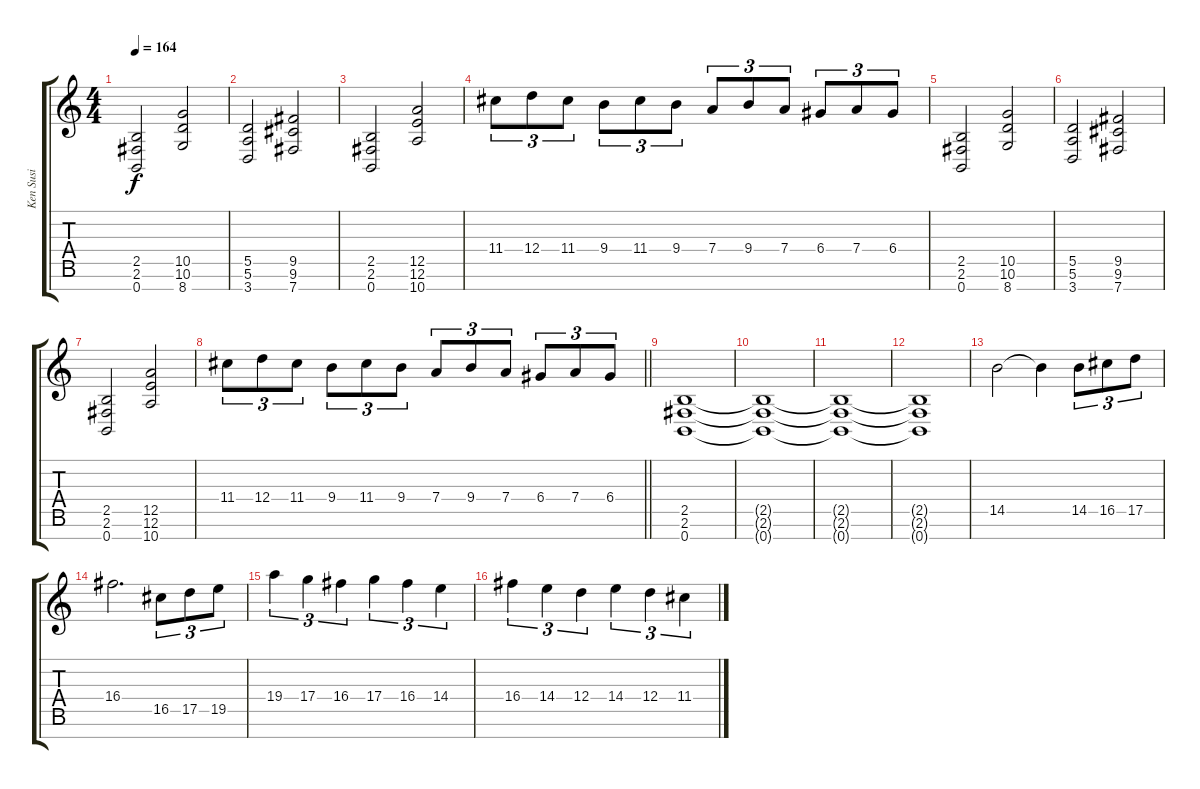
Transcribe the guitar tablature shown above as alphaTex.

\track ("Ken Susi" "Ken Susi") {instrument overdrivenguitar}
\staff {score tabs}
\tuning (E4 B3 G3 D3 A2 E2 B1) {hide}
\ts (4 4)
\tempo 164
\clef g2
\ks c
(2.5 2.6 0.7).2{dy f} (10.5 10.6 8.7).2 |
(5.5 5.6 3.7).2 (9.5 9.6 7.7).2 |
(2.5 2.6 0.7).2 (12.5 12.6 10.7).2 |
11.4.8{tu (3 2)} 12.4.8{tu (3 2)} 11.4.8{tu (3 2)} 9.4.8{tu (3 2)} 11.4.8{tu (3 2)} 9.4.8{tu (3 2)} 7.4.8{tu (3 2)} 9.4.8{tu (3 2)} 7.4.8{tu (3 2)} 6.4.8{tu (3 2)} 7.4.8{tu (3 2)} 6.4.8{tu (3 2)} |
(2.5 2.6 0.7).2 (10.5 10.6 8.7).2 |
(5.5 5.6 3.7).2 (9.5 9.6 7.7).2 |
(2.5 2.6 0.7).2 (12.5 12.6 10.7).2 |
\barLineRight lightlight
11.4.8{tu (3 2)} 12.4.8{tu (3 2)} 11.4.8{tu (3 2)} 9.4.8{tu (3 2)} 11.4.8{tu (3 2)} 9.4.8{tu (3 2)} 7.4.8{tu (3 2)} 9.4.8{tu (3 2)} 7.4.8{tu (3 2)} 6.4.8{tu (3 2)} 7.4.8{tu (3 2)} 6.4.8{tu (3 2)} |
(2.5 2.6 0.7).1 |
(2.5{t} 2.6{t} 0.7{t}).1 |
(2.5{t} 2.6{t} 0.7{t}).1 |
(2.5{t} 2.6{t} 0.7{t}).1 |
14.5.2 14.5{t}.4 14.5.8{tu (3 2)} 16.5.8{tu (3 2)} 17.5.8{tu (3 2)} |
16.4.2{d} 16.5.8{tu (3 2)} 17.5.8{tu (3 2)} 19.5.8{tu (3 2)} |
19.4.4{tu (3 2)} 17.4.4{tu (3 2)} 16.4.4{tu (3 2)} 17.4.4{tu (3 2)} 16.4.4{tu (3 2)} 14.4.4{tu (3 2)} |
16.4.4{tu (3 2)} 14.4.4{tu (3 2)} 12.4.4{tu (3 2)} 14.4.4{tu (3 2)} 12.4.4{tu (3 2)} 11.4.4{tu (3 2)}
